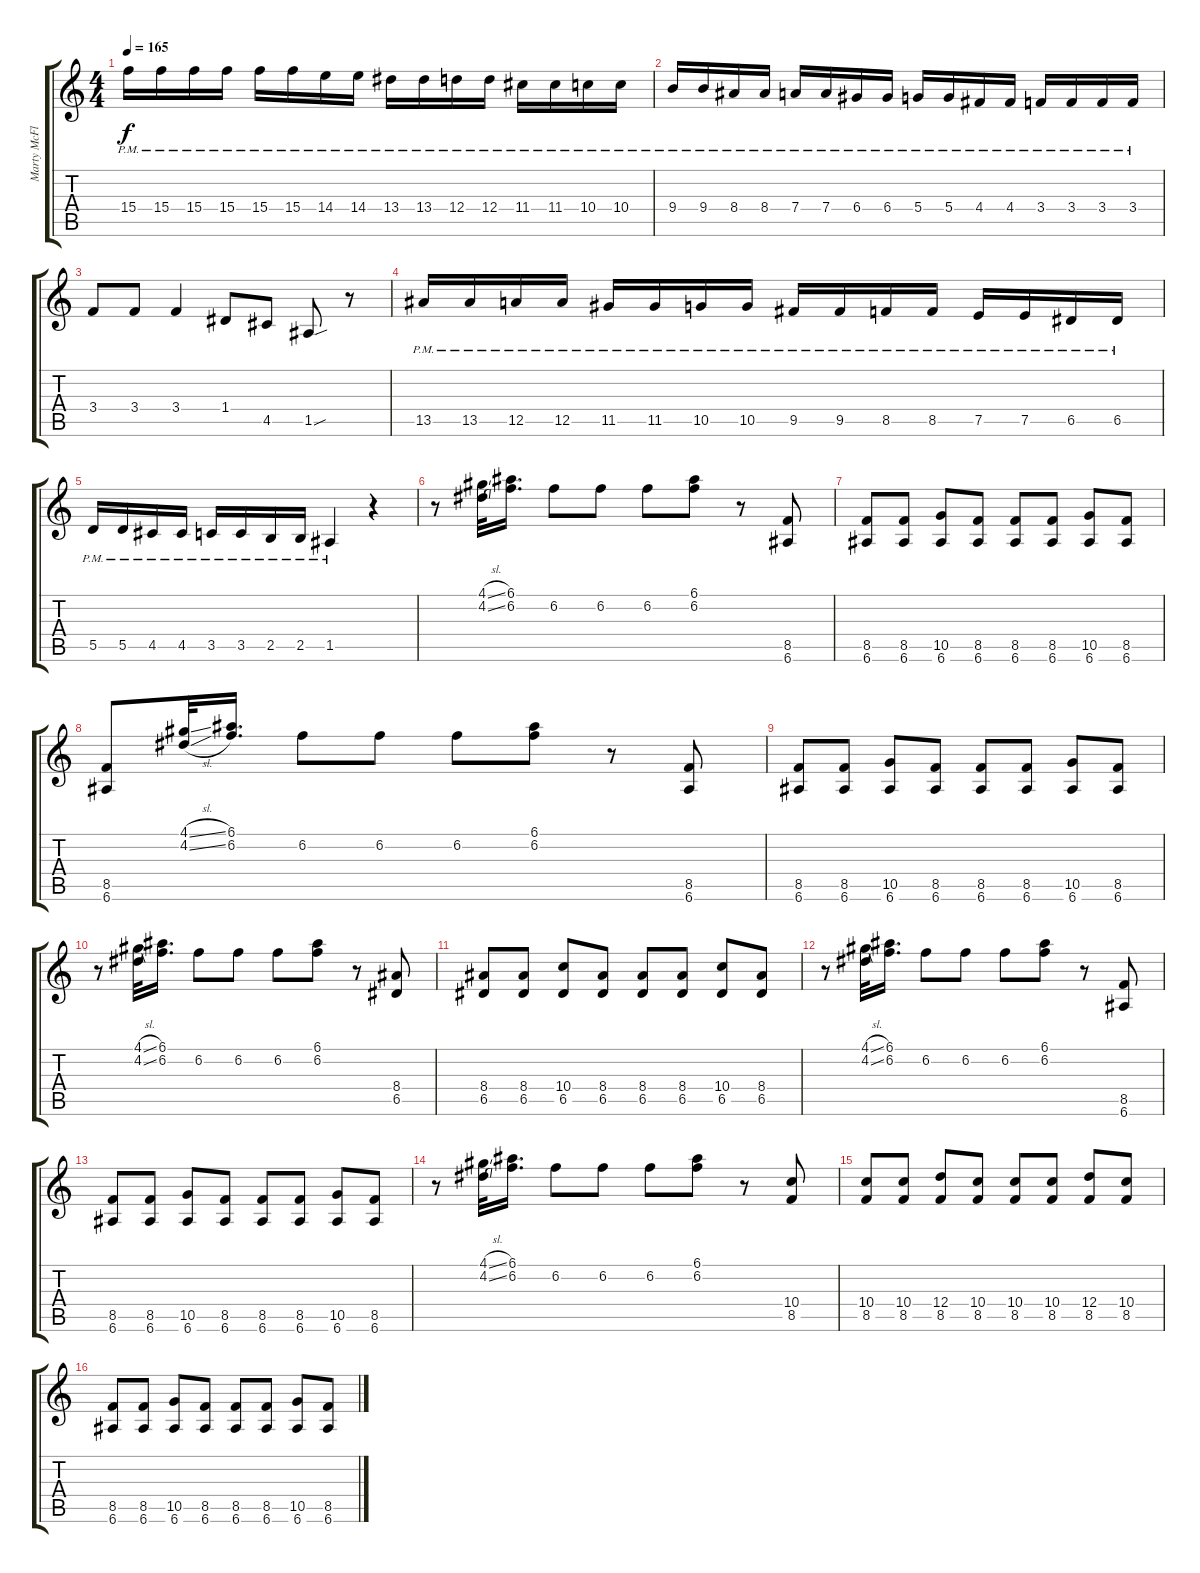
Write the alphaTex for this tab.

\track ("Marty McFly" "Marty McFl") {instrument overdrivenguitar}
\staff {score tabs}
\tuning (E4 B3 G3 D3 A2 E2) {hide}
\ts (4 4)
\tempo 165
\clef g2
\ks c
15.4{pm}.16{dy f} 15.4{pm}.16 15.4{pm}.16 15.4{pm}.16 15.4{pm}.16 15.4{pm}.16 14.4{pm}.16 14.4{pm}.16 13.4{pm}.16 13.4{pm}.16 12.4{pm}.16 12.4{pm}.16 11.4{pm}.16 11.4{pm}.16 10.4{pm}.16 10.4{pm}.16 |
9.4{pm}.16 9.4{pm}.16 8.4{pm}.16 8.4{pm}.16 7.4{pm}.16 7.4{pm}.16 6.4{pm}.16 6.4{pm}.16 5.4{pm}.16 5.4{pm}.16 4.4{pm}.16 4.4{pm}.16 3.4{pm}.16 3.4{pm}.16 3.4{pm}.16 3.4{pm}.16 |
3.4.8 3.4.8 3.4.4 1.4.8 4.5.8 1.5{sou}.8 r.8 |
13.5{pm}.16 13.5{pm}.16 12.5{pm}.16 12.5{pm}.16 11.5{pm}.16 11.5{pm}.16 10.5{pm}.16 10.5{pm}.16 9.5{pm}.16 9.5{pm}.16 8.5{pm}.16 8.5{pm}.16 7.5{pm}.16 7.5{pm}.16 6.5{pm}.16 6.5{pm}.16 |
5.5{pm}.16 5.5{pm}.16 4.5{pm}.16 4.5{pm}.16 3.5{pm}.16 3.5{pm}.16 2.5{pm}.16 2.5{pm}.16 1.5{pm}.4 r.4 |
r.8 (4.1{sl} 4.2{sl}).32 (6.1 6.2).16{d} 6.2.8 6.2.8 6.2.8 (6.1 6.2).8 r.8 (8.5 6.6).8 |
(8.5 6.6).8 (8.5 6.6).8 (10.5 6.6).8 (8.5 6.6).8 (8.5 6.6).8 (8.5 6.6).8 (10.5 6.6).8 (8.5 6.6).8 |
(8.5 6.6).8 (4.1{sl} 4.2{sl}).32 (6.1 6.2).16{d} 6.2.8 6.2.8 6.2.8 (6.1 6.2).8 r.8 (8.5 6.6).8 |
(8.5 6.6).8 (8.5 6.6).8 (10.5 6.6).8 (8.5 6.6).8 (8.5 6.6).8 (8.5 6.6).8 (10.5 6.6).8 (8.5 6.6).8 |
r.8 (4.1{sl} 4.2{sl}).32 (6.1 6.2).16{d} 6.2.8 6.2.8 6.2.8 (6.1 6.2).8 r.8 (8.4 6.5).8 |
(8.4 6.5).8 (8.4 6.5).8 (10.4 6.5).8 (8.4 6.5).8 (8.4 6.5).8 (8.4 6.5).8 (10.4 6.5).8 (8.4 6.5).8 |
r.8 (4.1{sl} 4.2{sl}).32 (6.1 6.2).16{d} 6.2.8 6.2.8 6.2.8 (6.1 6.2).8 r.8 (8.5 6.6).8 |
(8.5 6.6).8 (8.5 6.6).8 (10.5 6.6).8 (8.5 6.6).8 (8.5 6.6).8 (8.5 6.6).8 (10.5 6.6).8 (8.5 6.6).8 |
r.8 (4.1{sl} 4.2{sl}).32 (6.1 6.2).16{d} 6.2.8 6.2.8 6.2.8 (6.1 6.2).8 r.8 (10.4 8.5).8 |
(10.4 8.5).8 (10.4 8.5).8 (12.4 8.5).8 (10.4 8.5).8 (10.4 8.5).8 (10.4 8.5).8 (12.4 8.5).8 (10.4 8.5).8 |
(8.5 6.6).8 (8.5 6.6).8 (10.5 6.6).8 (8.5 6.6).8 (8.5 6.6).8 (8.5 6.6).8 (10.5 6.6).8 (8.5 6.6).8
